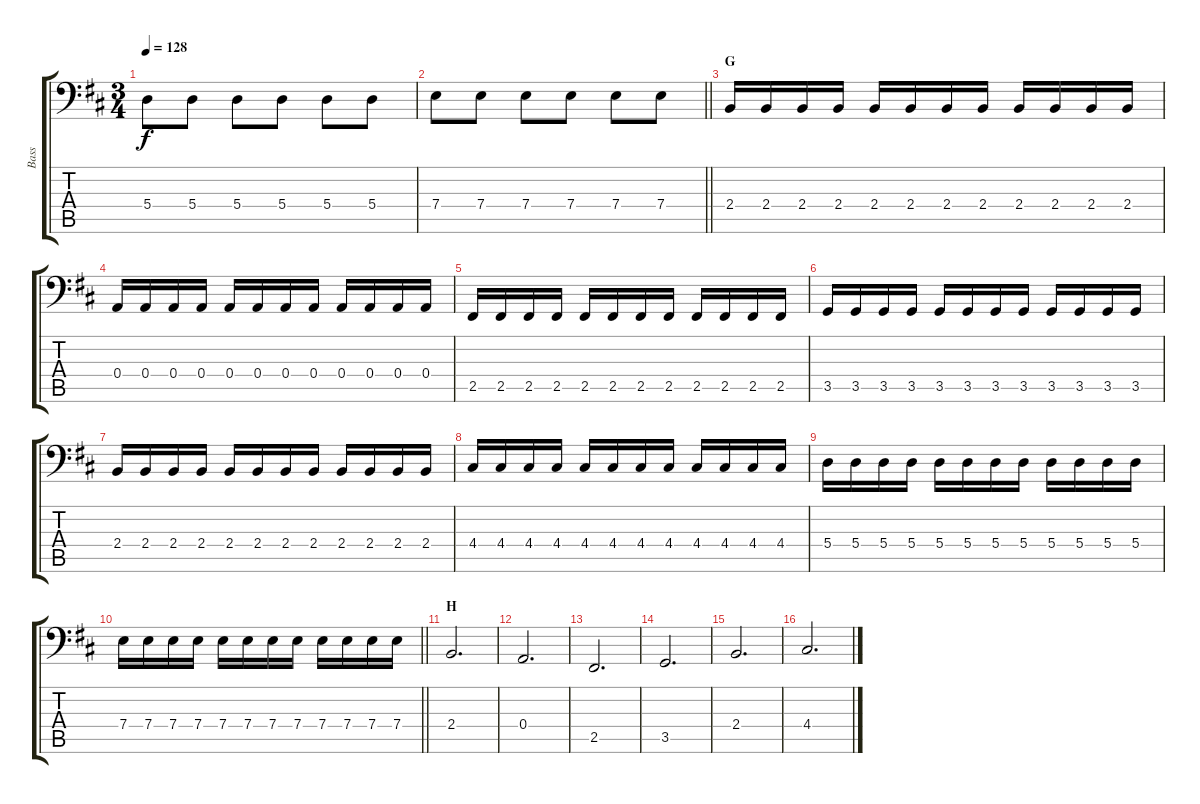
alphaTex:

\track ("Bass" "Bass") {instrument electricbassfinger}
\staff {score tabs}
\tuning (C3 G2 D2 A1 E1 B0) {hide}
\ts (3 4)
\tempo 128
\clef f4
\ks d
5.4.8{dy f} 5.4.8 5.4.8 5.4.8 5.4.8 5.4.8 |
\barLineRight lightlight
7.4.8 7.4.8 7.4.8 7.4.8 7.4.8 7.4.8 |
\section ("" "G")
2.4.16 2.4.16 2.4.16 2.4.16 2.4.16 2.4.16 2.4.16 2.4.16 2.4.16 2.4.16 2.4.16 2.4.16 |
0.4.16 0.4.16 0.4.16 0.4.16 0.4.16 0.4.16 0.4.16 0.4.16 0.4.16 0.4.16 0.4.16 0.4.16 |
2.5.16 2.5.16 2.5.16 2.5.16 2.5.16 2.5.16 2.5.16 2.5.16 2.5.16 2.5.16 2.5.16 2.5.16 |
3.5.16 3.5.16 3.5.16 3.5.16 3.5.16 3.5.16 3.5.16 3.5.16 3.5.16 3.5.16 3.5.16 3.5.16 |
2.4.16 2.4.16 2.4.16 2.4.16 2.4.16 2.4.16 2.4.16 2.4.16 2.4.16 2.4.16 2.4.16 2.4.16 |
4.4.16 4.4.16 4.4.16 4.4.16 4.4.16 4.4.16 4.4.16 4.4.16 4.4.16 4.4.16 4.4.16 4.4.16 |
5.4.16 5.4.16 5.4.16 5.4.16 5.4.16 5.4.16 5.4.16 5.4.16 5.4.16 5.4.16 5.4.16 5.4.16 |
\barLineRight lightlight
7.4.16 7.4.16 7.4.16 7.4.16 7.4.16 7.4.16 7.4.16 7.4.16 7.4.16 7.4.16 7.4.16 7.4.16 |
\section ("" "H")
2.4.2{d} |
0.4.2{d} |
2.5.2{d} |
3.5.2{d} |
2.4.2{d} |
4.4.2{d}
